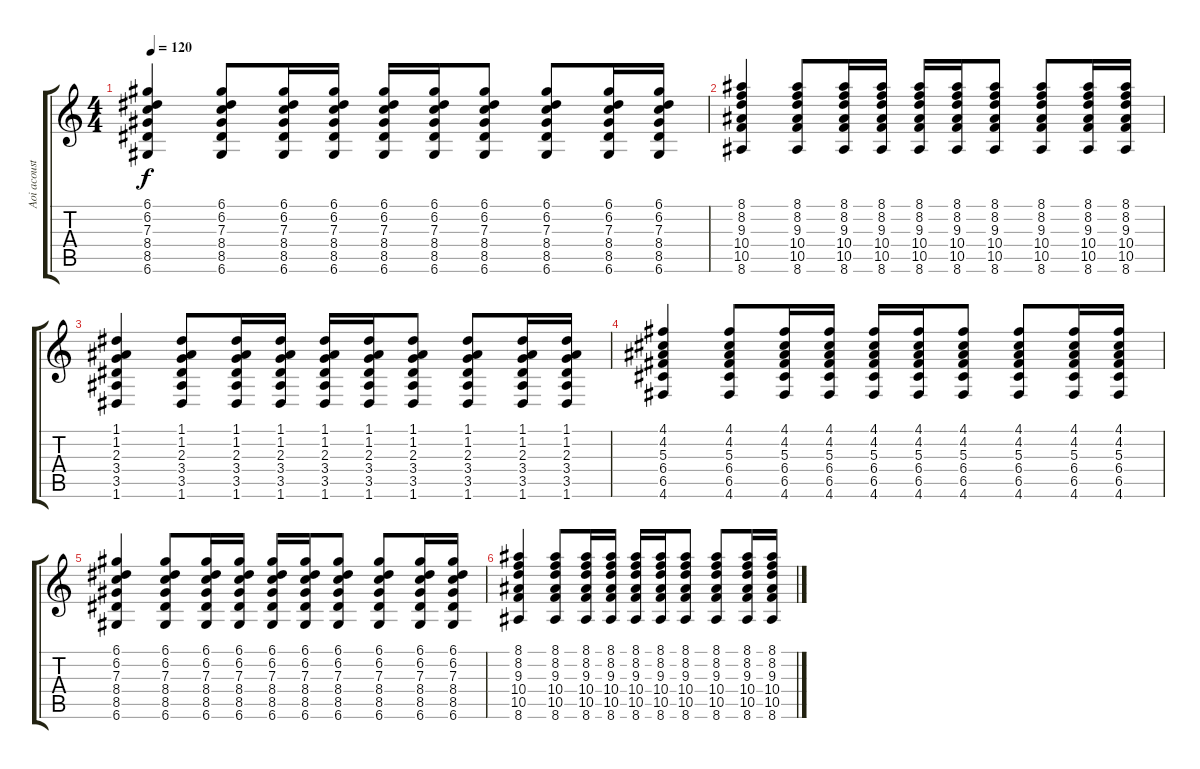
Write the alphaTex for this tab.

\track ("Aoi acoustic" "Aoi acoust") {instrument acousticguitarsteel}
\staff {score tabs}
\tuning (D4 A3 F3 C3 G2 D2) {hide}
\ts (4 4)
\tempo 120
\clef g2
\ks c
(6.1 6.2 7.3 8.4 8.5 6.6).4{dy f} (6.1 6.2 7.3 8.4 8.5 6.6).8 (6.1 6.2 7.3 8.4 8.5 6.6).16 (6.1 6.2 7.3 8.4 8.5 6.6).16 (6.1 6.2 7.3 8.4 8.5 6.6).16 (6.1 6.2 7.3 8.4 8.5 6.6).16 (6.1 6.2 7.3 8.4 8.5 6.6).8 (6.1 6.2 7.3 8.4 8.5 6.6).8 (6.1 6.2 7.3 8.4 8.5 6.6).16 (6.1 6.2 7.3 8.4 8.5 6.6).16 |
(8.1 8.2 9.3 10.4 10.5 8.6).4 (8.1 8.2 9.3 10.4 10.5 8.6).8 (8.1 8.2 9.3 10.4 10.5 8.6).16 (8.1 8.2 9.3 10.4 10.5 8.6).16 (8.1 8.2 9.3 10.4 10.5 8.6).16 (8.1 8.2 9.3 10.4 10.5 8.6).16 (8.1 8.2 9.3 10.4 10.5 8.6).8 (8.1 8.2 9.3 10.4 10.5 8.6).8 (8.1 8.2 9.3 10.4 10.5 8.6).16 (8.1 8.2 9.3 10.4 10.5 8.6).16 |
(1.1 1.2 2.3 3.4 3.5 1.6).4 (1.1 1.2 2.3 3.4 3.5 1.6).8 (1.1 1.2 2.3 3.4 3.5 1.6).16 (1.1 1.2 2.3 3.4 3.5 1.6).16 (1.1 1.2 2.3 3.4 3.5 1.6).16 (1.1 1.2 2.3 3.4 3.5 1.6).16 (1.1 1.2 2.3 3.4 3.5 1.6).8 (1.1 1.2 2.3 3.4 3.5 1.6).8 (1.1 1.2 2.3 3.4 3.5 1.6).16 (1.1 1.2 2.3 3.4 3.5 1.6).16 |
(4.1 4.2 5.3 6.4 6.5 4.6).4 (4.1 4.2 5.3 6.4 6.5 4.6).8 (4.1 4.2 5.3 6.4 6.5 4.6).16 (4.1 4.2 5.3 6.4 6.5 4.6).16 (4.1 4.2 5.3 6.4 6.5 4.6).16 (4.1 4.2 5.3 6.4 6.5 4.6).16 (4.1 4.2 5.3 6.4 6.5 4.6).8 (4.1 4.2 5.3 6.4 6.5 4.6).8 (4.1 4.2 5.3 6.4 6.5 4.6).16 (4.1 4.2 5.3 6.4 6.5 4.6).16 |
(6.1 6.2 7.3 8.4 8.5 6.6).4 (6.1 6.2 7.3 8.4 8.5 6.6).8 (6.1 6.2 7.3 8.4 8.5 6.6).16 (6.1 6.2 7.3 8.4 8.5 6.6).16 (6.1 6.2 7.3 8.4 8.5 6.6).16 (6.1 6.2 7.3 8.4 8.5 6.6).16 (6.1 6.2 7.3 8.4 8.5 6.6).8 (6.1 6.2 7.3 8.4 8.5 6.6).8 (6.1 6.2 7.3 8.4 8.5 6.6).16 (6.1 6.2 7.3 8.4 8.5 6.6).16 |
(8.1 8.2 9.3 10.4 10.5 8.6).4 (8.1 8.2 9.3 10.4 10.5 8.6).8 (8.1 8.2 9.3 10.4 10.5 8.6).16 (8.1 8.2 9.3 10.4 10.5 8.6).16 (8.1 8.2 9.3 10.4 10.5 8.6).16 (8.1 8.2 9.3 10.4 10.5 8.6).16 (8.1 8.2 9.3 10.4 10.5 8.6).8 (8.1 8.2 9.3 10.4 10.5 8.6).8 (8.1 8.2 9.3 10.4 10.5 8.6).16 (8.1 8.2 9.3 10.4 10.5 8.6).16
